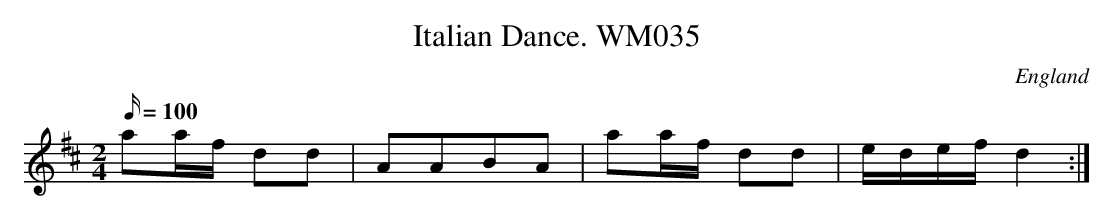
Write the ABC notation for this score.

X:1
T:Italian Dance. WM035
M:2/4
L:1/16
Q:100
O:England
K:D
a2af d2d2|A2A2B2A2|a2af d2d2|edef d4:|]
